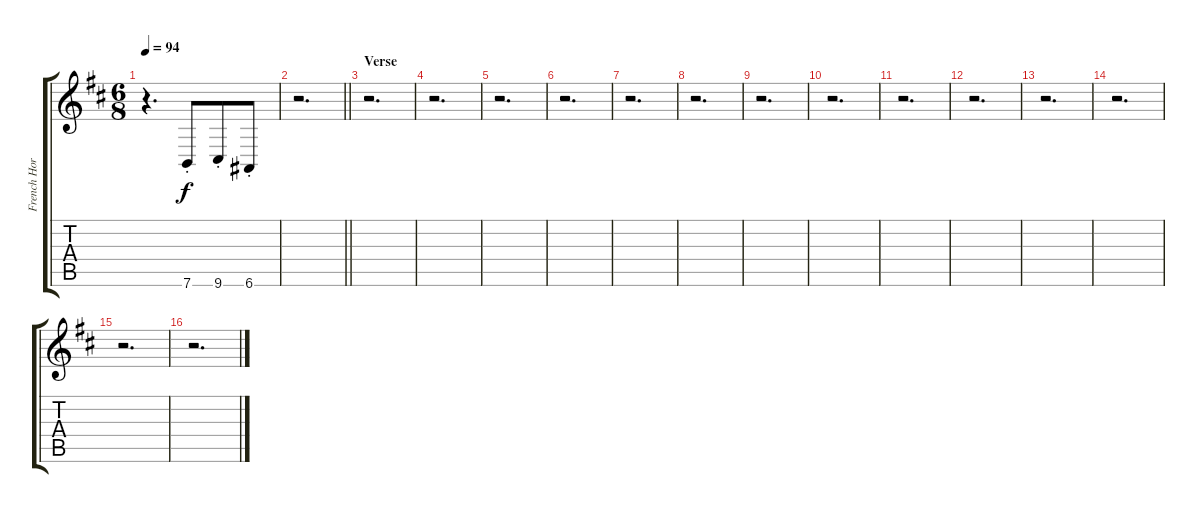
\track ("French Horn" "French Hor") {instrument frenchhorn}
\staff {score tabs}
\tuning (E4 B3 G3 D3 A2 E2) {hide}
\ts (6 8)
\tempo 94
\clef g2
\ks bminor
r.4{d dy f} 7.6{st}.8 9.6{st}.8 6.6{st}.8 |
\barLineRight lightlight
r.2{d} |
\section ("" "Verse")
r.2{d} |
r.2{d} |
r.2{d} |
r.2{d} |
r.2{d} |
r.2{d} |
r.2{d} |
r.2{d} |
r.2{d} |
r.2{d} |
r.2{d} |
r.2{d} |
r.2{d} |
r.2{d}
